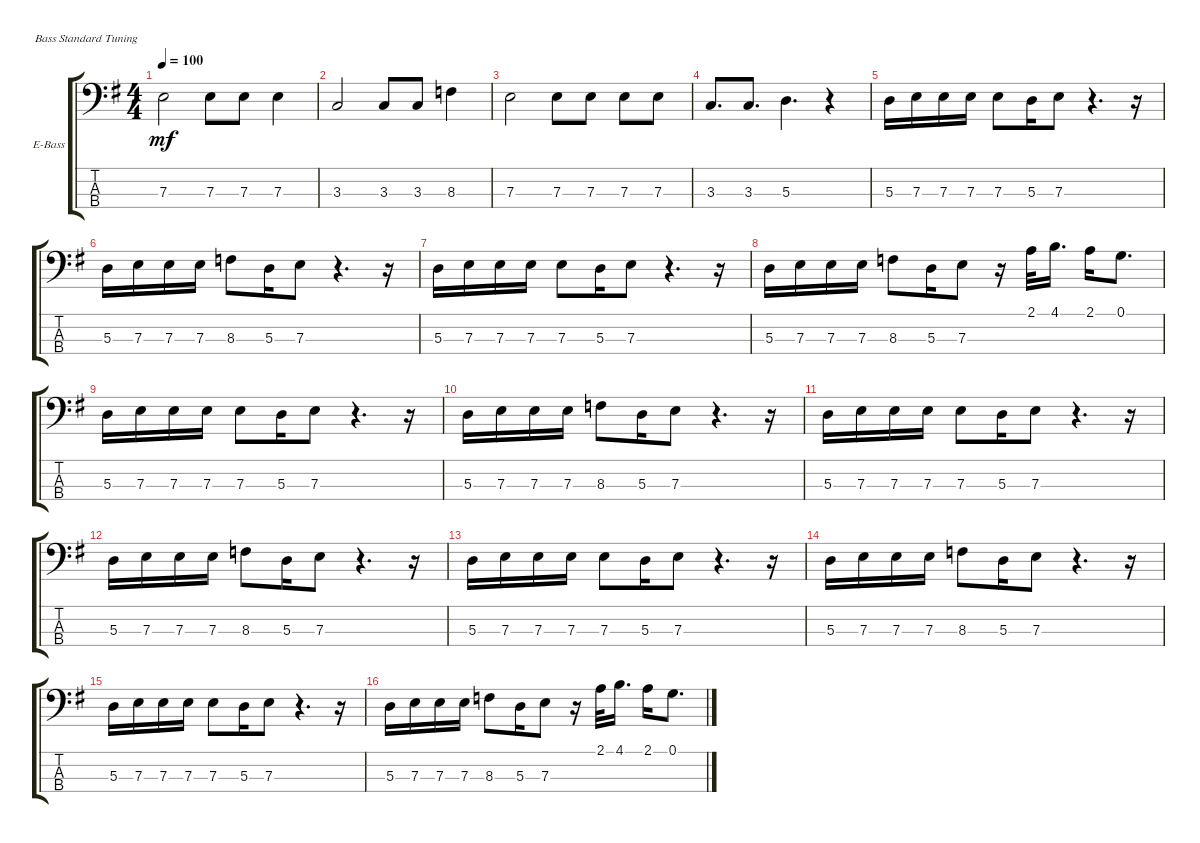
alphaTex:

\defaultSystemsLayout 4
\bracketExtendMode groupsimilarinstruments
\firstSystemTrackNameOrientation horizontal
\otherSystemsTrackNameOrientation horizontal
\track ("Electric Bass" "E-Bass") {instrument electricbassfinger}
\staff {score tabs}
\tuning (G2 D2 A1 E1)
\ts (4 4)
\tempo 100
\clef f4
\ks eminor
7.3.2{dy mf} 7.3.8 7.3.8 7.3.4 |
3.3.2 3.3.8 3.3.8 8.3.4 |
7.3.2 7.3.8 7.3.8 7.3.8 7.3.8 |
3.3.8{d} 3.3.8{d} 5.3.4{d} r.4 |
5.3.16 7.3.16 7.3.16 7.3.16 7.3.8 5.3.16 7.3.8 r.4{d} r.16 |
5.3.16 7.3.16 7.3.16 7.3.16 8.3.8 5.3.16 7.3.8 r.4{d} r.16 |
5.3.16 7.3.16 7.3.16 7.3.16 7.3.8 5.3.16 7.3.8 r.4{d} r.16 |
5.3.16 7.3.16 7.3.16 7.3.16 8.3.8 5.3.16 7.3.8 r.16 2.1.32 4.1.16{d} 2.1.16 0.1.8{d} |
5.3.16 7.3.16 7.3.16 7.3.16 7.3.8 5.3.16 7.3.8 r.4{d} r.16 |
5.3.16 7.3.16 7.3.16 7.3.16 8.3.8 5.3.16 7.3.8 r.4{d} r.16 |
5.3.16 7.3.16 7.3.16 7.3.16 7.3.8 5.3.16 7.3.8 r.4{d} r.16 |
5.3.16 7.3.16 7.3.16 7.3.16 8.3.8 5.3.16 7.3.8 r.4{d} r.16 |
5.3.16 7.3.16 7.3.16 7.3.16 7.3.8 5.3.16 7.3.8 r.4{d} r.16 |
5.3.16 7.3.16 7.3.16 7.3.16 8.3.8 5.3.16 7.3.8 r.4{d} r.16 |
5.3.16 7.3.16 7.3.16 7.3.16 7.3.8 5.3.16 7.3.8 r.4{d} r.16 |
5.3.16 7.3.16 7.3.16 7.3.16 8.3.8 5.3.16 7.3.8 r.16 2.1.32 4.1.16{d} 2.1.16 0.1.8{d}
